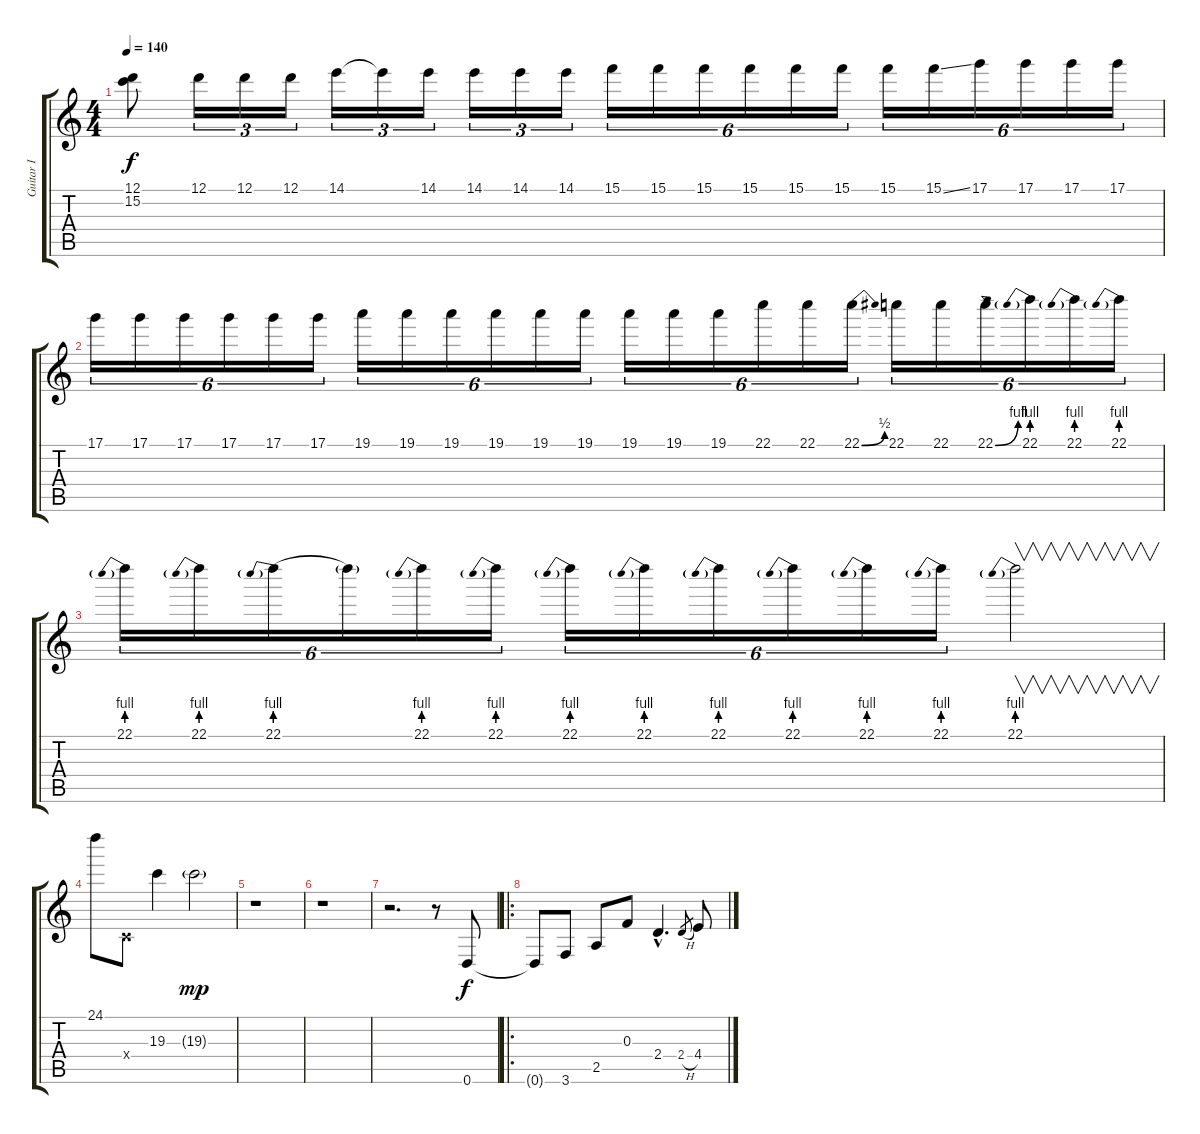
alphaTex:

\track ("Guitar I" "Guitar I") {instrument distortionguitar}
\staff {score tabs}
\tuning (D4 A3 F3 C3 G2 D2) {hide}
\ts (4 4)
\tempo 140
\clef g2
\ks c
(12.1{t} 15.2{t}).8{dy f} 12.1.16{tu (3 2)} 12.1.16{tu (3 2)} 12.1.16{tu (3 2)} 14.1.16{tu (3 2)} 14.1{t}.16{tu (3 2)} 14.1.16{tu (3 2)} 14.1.16{tu (3 2)} 14.1.16{tu (3 2)} 14.1.16{tu (3 2)} 15.1.16{tu (6 4)} 15.1.16{tu (6 4)} 15.1.16{tu (6 4)} 15.1.16{tu (6 4)} 15.1.16{tu (6 4)} 15.1.16{tu (6 4)} 15.1.16{tu (6 4)} 15.1{ss}.16{tu (6 4)} 17.1.16{tu (6 4)} 17.1.16{tu (6 4)} 17.1.16{tu (6 4)} 17.1.16{tu (6 4)} |
17.1.16{tu (6 4)} 17.1.16{tu (6 4)} 17.1.16{tu (6 4)} 17.1.16{tu (6 4)} 17.1.16{tu (6 4)} 17.1.16{tu (6 4)} 19.1.16{tu (6 4)} 19.1.16{tu (6 4)} 19.1.16{tu (6 4)} 19.1.16{tu (6 4)} 19.1.16{tu (6 4)} 19.1.16{tu (6 4)} 19.1.16{tu (6 4)} 19.1.16{tu (6 4)} 19.1.16{tu (6 4)} 22.1.16{tu (6 4)} 22.1.16{tu (6 4)} 22.1{be (bend 0 0 60 2)}.16{tu (6 4)} 22.1.16{tu (6 4)} 22.1.16{tu (6 4)} 22.1{be (bend 0 0 60 4)}.16{tu (6 4)} 22.1{be (prebend 0 4 60 4)}.16{tu (6 4)} 22.1{be (prebend 0 4 60 4)}.16{tu (6 4)} 22.1{be (prebend 0 4 60 4)}.16{tu (6 4)} |
22.1{be (prebend 0 4 60 4)}.16{tu (6 4)} 22.1{be (prebend 0 4 60 4)}.16{tu (6 4)} 22.1{be (prebend 0 4 60 4)}.16{tu (6 4)} 22.1{t}.16{tu (6 4)} 22.1{be (prebend 0 4 60 4)}.16{tu (6 4)} 22.1{be (prebend 0 4 60 4)}.16{tu (6 4)} 22.1{be (prebend 0 4 60 4)}.16{tu (6 4)} 22.1{be (prebend 0 4 60 4)}.16{tu (6 4)} 22.1{be (prebend 0 4 60 4)}.16{tu (6 4)} 22.1{be (prebend 0 4 60 4)}.16{tu (6 4)} 22.1{be (prebend 0 4 60 4)}.16{tu (6 4)} 22.1{be (prebend 0 4 60 4)}.16{tu (6 4)} 22.1{be (prebend 0 4 60 4)}.2{v} |
24.1.8 0.4{x}.8 19.3.4 19.3{g}.2{dy mp} |
r.1 |
r.1 |
r.2{d} r.8 0.6.8{dy f} |
\ro
0.6{t}.8 3.6.8 2.5.8 0.3.8 2.4{hac}.4{d} 2.4{h}.8{gr} 4.4.8
